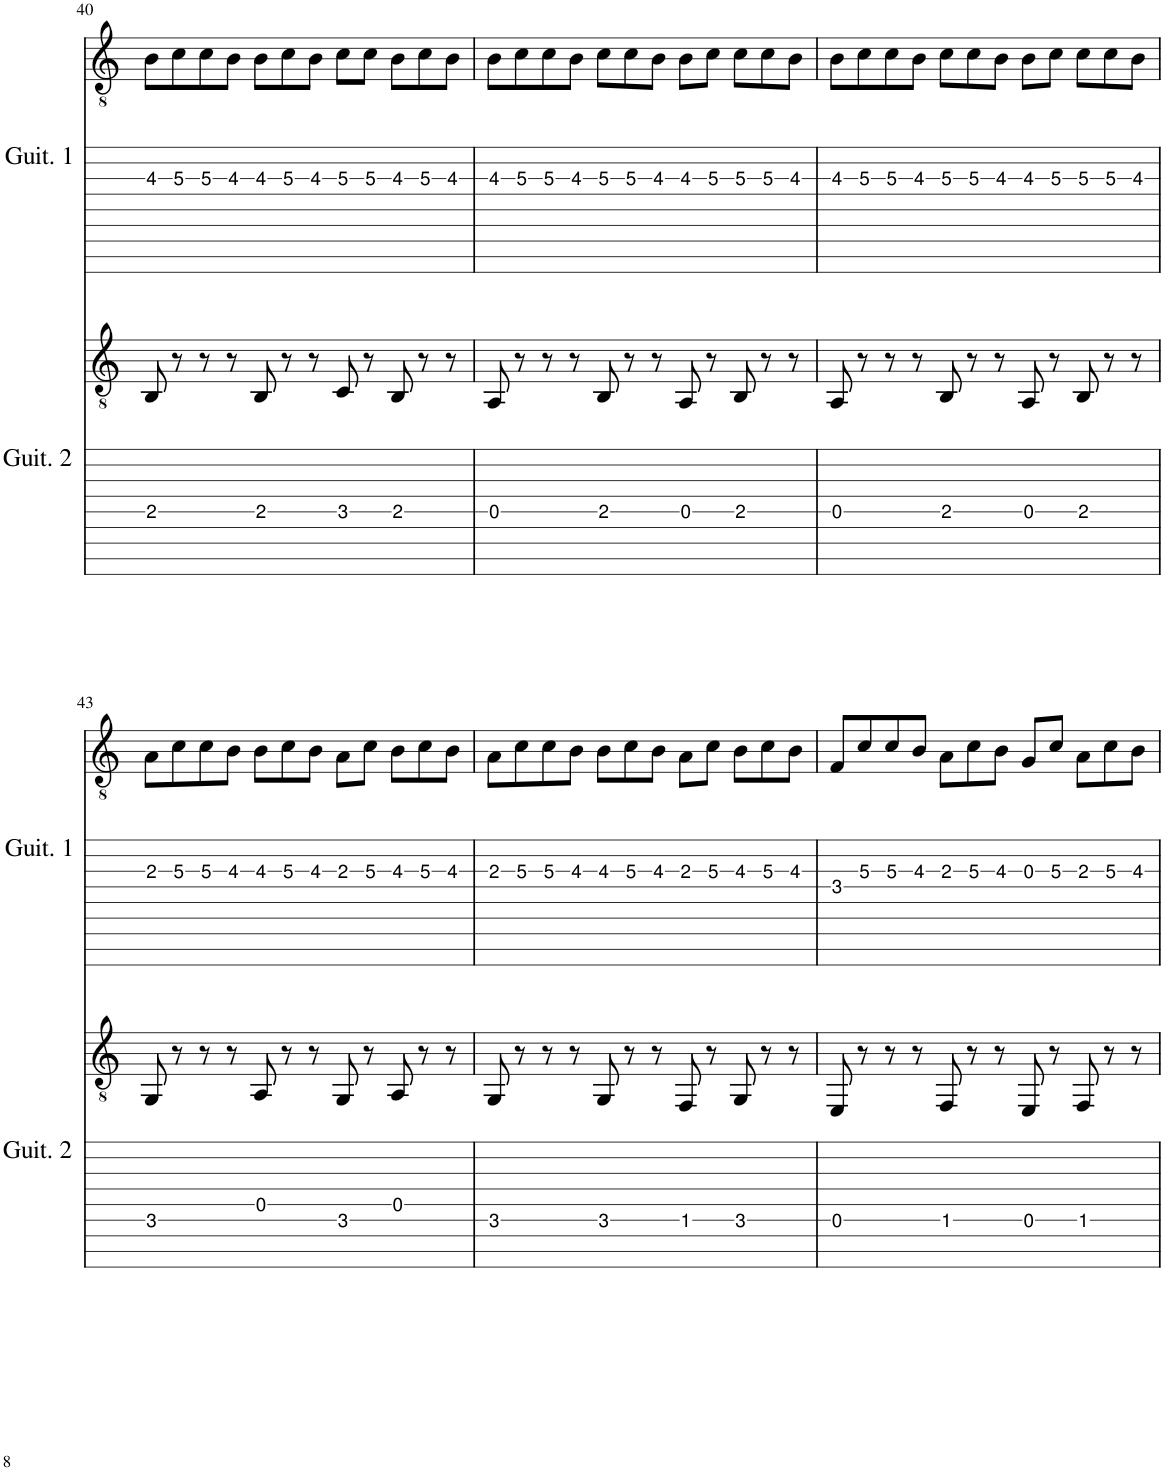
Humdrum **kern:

**kern	**kern	**kern	**kern
*part2	*part2	*part1	*part1
*staff4	*staff3	*staff2	*staff1
*I"Guitar 2	*	*I"Guitar 1	*
*I'Guit. 2	*	*I'Guit. 1	*
!!LO:PB:g=z
*	*clefGv2	*	*clefGv2
*k[]	*k[]	*k[]	*k[]
*M12/8	*M12/8	*M12/8	*M12/8
=40	=40	=40	=40
8BB	8BB/	8BL	8B\L
8r	8r	8c	8c\
8r	8r	8cJ	8c\
8r	8r	8BL	8B\J
8BB	8BB/	8B	8B\L
8r	8r	8cJ	8c\
8r	8r	8BL	8B\J
8C	8C/	8c	8c\L
8r	8r	8cJ	8c\J
8BB	8BB/	8BL	8B\L
8r	8r	8c	8c\
8r	8r	8BJ	8B\J
=41	=41	=41	=41
8AA	8AA/	8BL	8B\L
8r	8r	8c	8c\
8r	8r	8cJ	8c\
8r	8r	8BL	8B\J
8BB	8BB/	8c	8c\L
8r	8r	8cJ	8c\
8r	8r	8BL	8B\J
8AA	8AA/	8B	8B\L
8r	8r	8cJ	8c\J
8BB	8BB/	8cL	8c\L
8r	8r	8c	8c\
8r	8r	8BJ	8B\J
=42	=42	=42	=42
8AA	8AA/	8BL	8B\L
8r	8r	8c	8c\
8r	8r	8cJ	8c\
8r	8r	8BL	8B\J
8BB	8BB/	8c	8c\L
8r	8r	8cJ	8c\
8r	8r	8BL	8B\J
8AA	8AA/	8B	8B\L
8r	8r	8cJ	8c\J
8BB	8BB/	8cL	8c\L
8r	8r	8c	8c\
8r	8r	8BJ	8B\J
!!LO:LB:g=z
=43	=43	=43	=43
8GG	8GG/	8AL	8A\L
8r	8r	8c	8c\
8r	8r	8cJ	8c\
8r	8r	8BL	8B\J
8AA	8AA/	8B	8B\L
8r	8r	8cJ	8c\
8r	8r	8BL	8B\J
8GG	8GG/	8A	8A\L
8r	8r	8cJ	8c\J
8AA	8AA/	8BL	8B\L
8r	8r	8c	8c\
8r	8r	8BJ	8B\J
=44	=44	=44	=44
8GG	8GG/	8AL	8A\L
8r	8r	8c	8c\
8r	8r	8cJ	8c\
8r	8r	8BL	8B\J
8GG	8GG/	8B	8B\L
8r	8r	8cJ	8c\
8r	8r	8BL	8B\J
8FF	8FF/	8A	8A\L
8r	8r	8cJ	8c\J
8GG	8GG/	8BL	8B\L
8r	8r	8c	8c\
8r	8r	8BJ	8B\J
=45	=45	=45	=45
8EE	8EE/	8FL	8F/L
8r	8r	8c	8c/
8r	8r	8cJ	8c/
8r	8r	8BL	8B/J
8FF	8FF/	8A	8A\L
8r	8r	8cJ	8c\
8r	8r	8BL	8B\J
8EE	8EE/	8G	8G/L
8r	8r	8cJ	8c/J
8FF	8FF/	8AL	8A\L
8r	8r	8c	8c\
8r	8r	8BJ	8B\J
=	=	=	=
*-	*-	*-	*-
